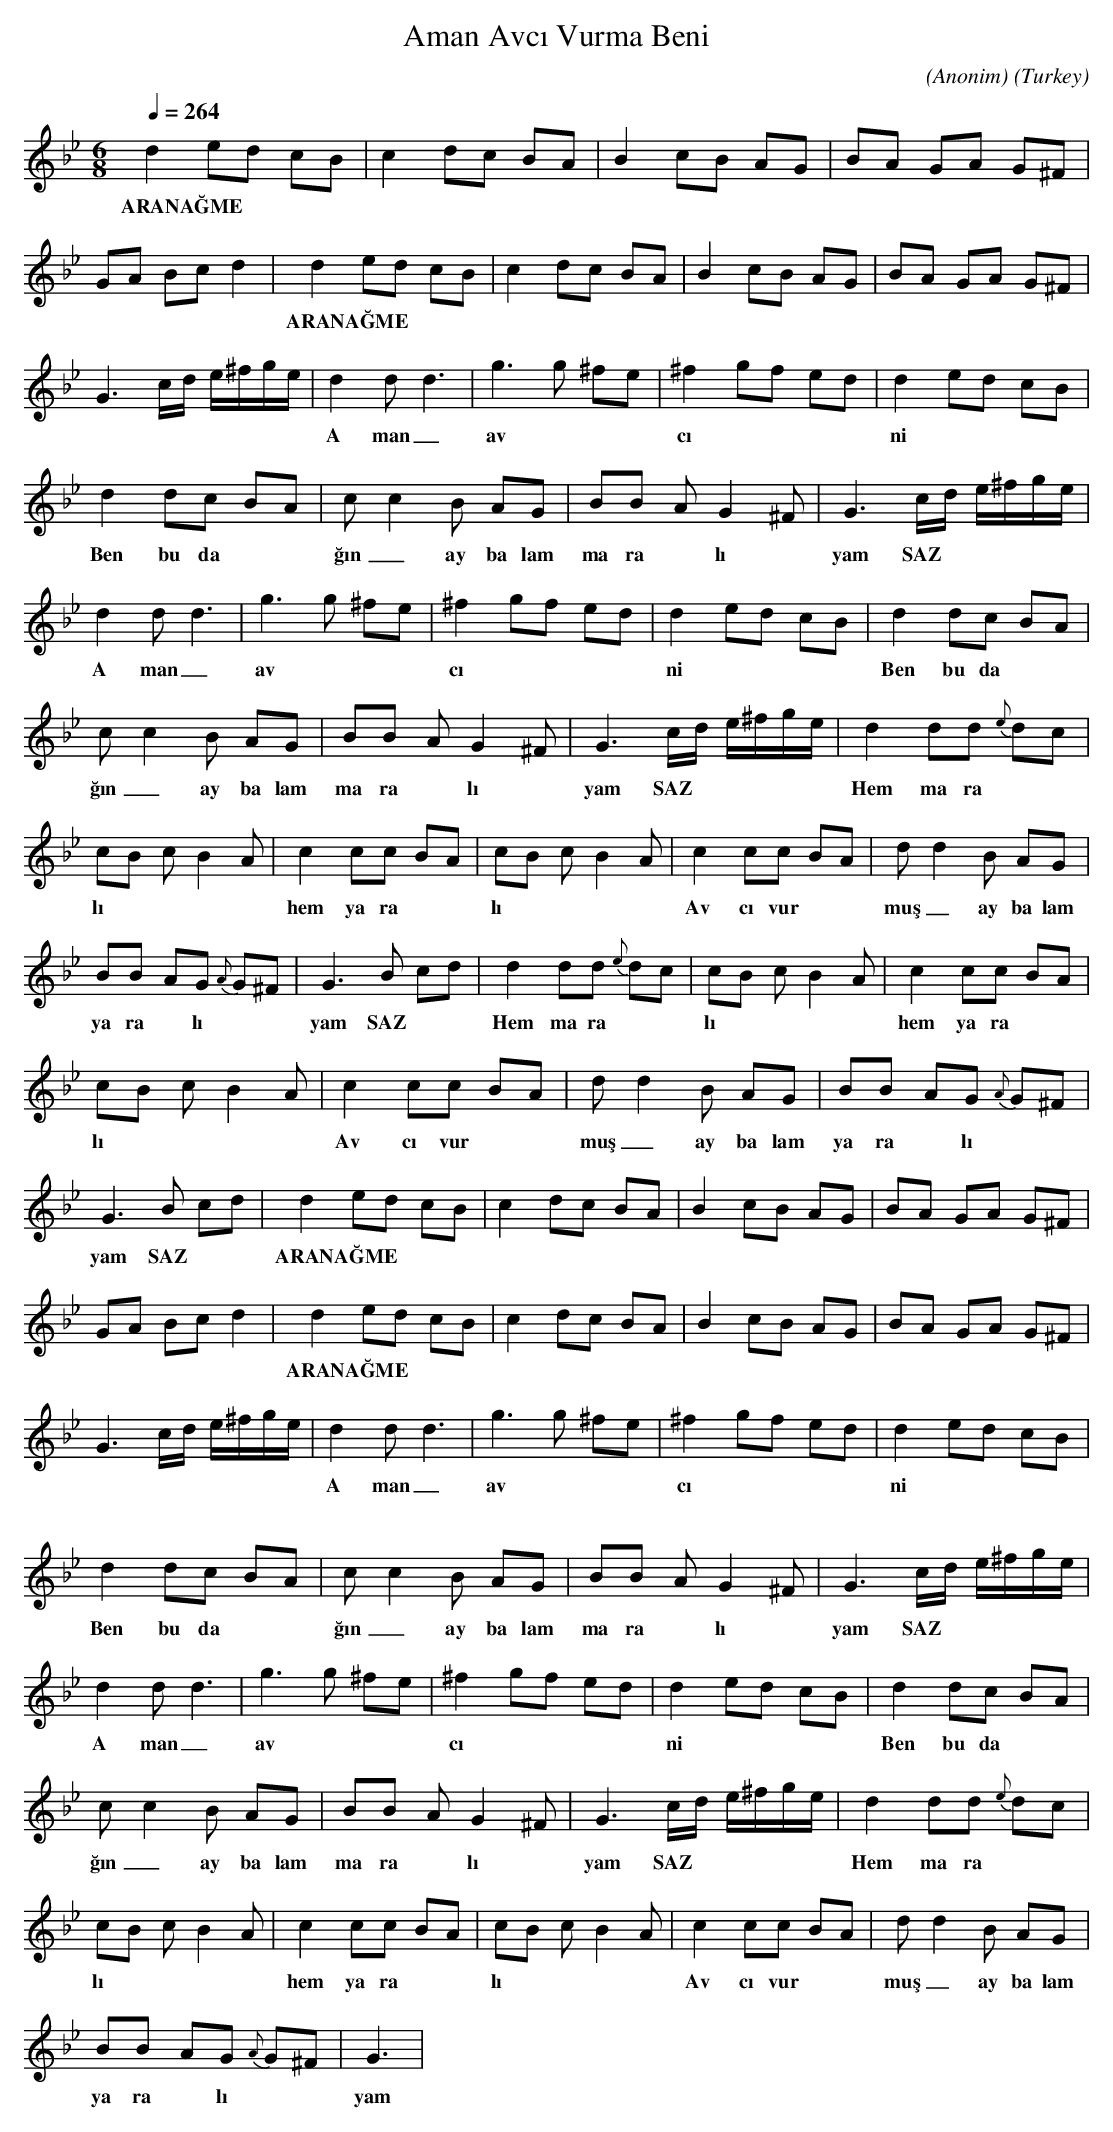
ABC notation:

X:1
T: Aman Avcı Vurma Beni
C: (Anonim)
O: Turkey
M: 6/8
L: 1/16
K: C _B _e
Q: 1/4=264
d4 e2d2 c2B2  | c4 d2c2 B2A2  | B4 c2B2 A2G2  | \
w:  ARANAĞME  |   |   |
B2A2 G2A2 G2^F2  |
w:   |
G2A2 B2c2 d4  | d4 e2d2 c2B2  | c4 d2c2 B2A2  | \
w:   |  ARANAĞME  |   |
B4 c2B2 A2G2  | B2A2 G2A2 G2^F2  |
w:   |   |
G6cd e^fge  | d4 d2d6  | g6g2 ^f2e2  | ^f4 g2f2 e2d2  | \
w:   |  A man_ av  |  cı   |  vur ma  be  |
d4 e2d2 c2B2  |
w:  ni    |
d4 d2c2 B2A2  | c2c4B2 A2G2  | B2B2 A2G4^F2  | \
w:  Ben  bu  da  |  ğın_ ay  ba lam   |  ma ra *  lı  |
G6cd e^fge  |
w:  yam   SAZ  |
d4 d2d6  | g6g2 ^f2e2  | ^f4 g2f2 e2d2  | \
w:  A man_ av  |  cı   |  vur ma  be  |
d4 e2d2 c2B2  | d4 d2c2 B2A2  |
w:  ni    |  Ben  bu  da  |
c2c4B2 A2G2  | B2B2 A2G4^F2  | G6cd e^fge  | \
w:  ğın_ ay  ba lam   |  ma ra *  lı  |  yam   SAZ  |
d4 d2d2 {e}d2c2  |
w:  Hem  ma ra  |
c2B2 c2B4A2  | c4 c2c2 B2A2  | c2B2 c2B4A2  | \
w:  lı   |  hem  ya ra  |  lı    |
c4 c2c2 B2A2  | d2d4B2 A2G2  |
w:  Av cı  vur  |  muş_ ay  ba lam   |
B2B2 A2G2 {A}G2^F2  | G6B2 c2d2  | d4 d2d2 {e}d2c2  | \
w:  ya ra *  lı  |  yam   SAZ  |  Hem  ma ra  |
c2B2 c2B4A2  | c4 c2c2 B2A2  |
w:  lı   |  hem  ya ra  |
c2B2 c2B4A2  | c4 c2c2 B2A2  | d2d4B2 A2G2  | \
w:  lı    |  Av cı  vur  |  muş_ ay  ba lam   |
B2B2 A2G2 {A}G2^F2  |
w:  ya ra *  lı  |
G6B2 c2d2  | d4 e2d2 c2B2  | c4 d2c2 B2A2  | \
w:  yam   SAZ  |  ARANAĞME  |   |
B4 c2B2 A2G2  | B2A2 G2A2 G2^F2  |
w:   |   |
G2A2 B2c2 d4  | d4 e2d2 c2B2  | c4 d2c2 B2A2  | \
w:   |  ARANAĞME  |   |
B4 c2B2 A2G2  | B2A2 G2A2 G2^F2  |
w:   |   |
G6cd e^fge  | d4 d2d6  | g6g2 ^f2e2  | ^f4 g2f2 e2d2  | \
w:   |  A man_ av  |  cı   |  vur ma  be  |
d4 e2d2 c2B2  |
w:  ni    |
d4 d2c2 B2A2  | c2c4B2 A2G2  | B2B2 A2G4^F2  | \
w:  Ben  bu  da  |  ğın_ ay  ba lam   |  ma ra *  lı  |
G6cd e^fge  |
w:  yam   SAZ  |
d4 d2d6  | g6g2 ^f2e2  | ^f4 g2f2 e2d2  | \
w:  A man_ av  |  cı   |  vur ma  be  |
d4 e2d2 c2B2  | d4 d2c2 B2A2  |
w:  ni    |  Ben  bu  da  |
c2c4B2 A2G2  | B2B2 A2G4^F2  | G6cd e^fge  | \
w:  ğın_ ay  ba lam   |  ma ra *  lı  |  yam   SAZ  |
d4 d2d2 {e}d2c2  |
w:  Hem  ma ra  |
c2B2 c2B4A2  | c4 c2c2 B2A2  | c2B2 c2B4A2  | \
w:  lı   |  hem  ya ra  |  lı    |
c4 c2c2 B2A2  | d2d4B2 A2G2  |
w:  Av cı  vur  |  muş_ ay  ba lam   |
B2B2 A2G2 {A}G2^F2  | G6|
w:  ya ra *  lı  |  yam    |
